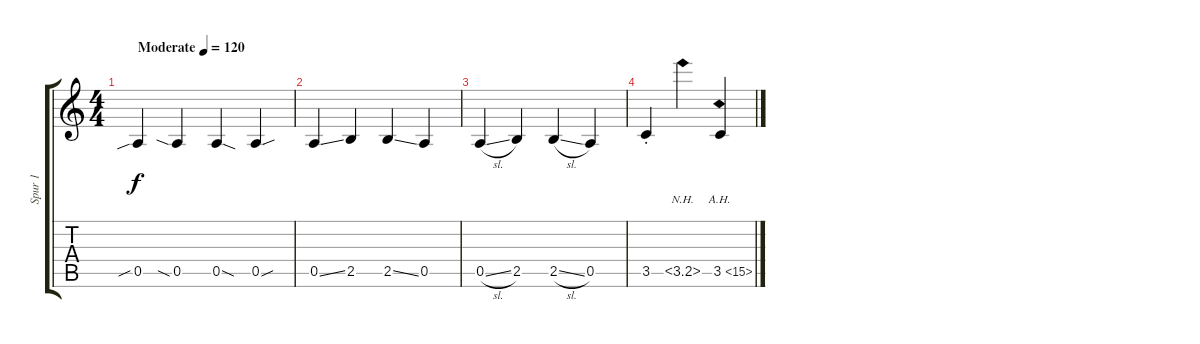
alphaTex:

\track ("Spur 1" "Spur 1") {instrument acousticguitarsteel}
\staff {score tabs}
\tuning (E4 B3 G3 D3 A2 E2) {hide}
\ts (4 4)
\tempo (120 "Moderate")
\clef g2
\ks c
0.5{sib}.4{dy f instrument acousticguitarsteel} 0.5{sia}.4 0.5{sod}.4 0.5{sou}.4 |
0.5{ss}.4 2.5.4 2.5{ss}.4 0.5.4 |
0.5{sl}.4 2.5.4 2.5{sl}.4 0.5.4 |
3.5{st}.4 3.5{nh}.4 3.5{ah 12}.4
